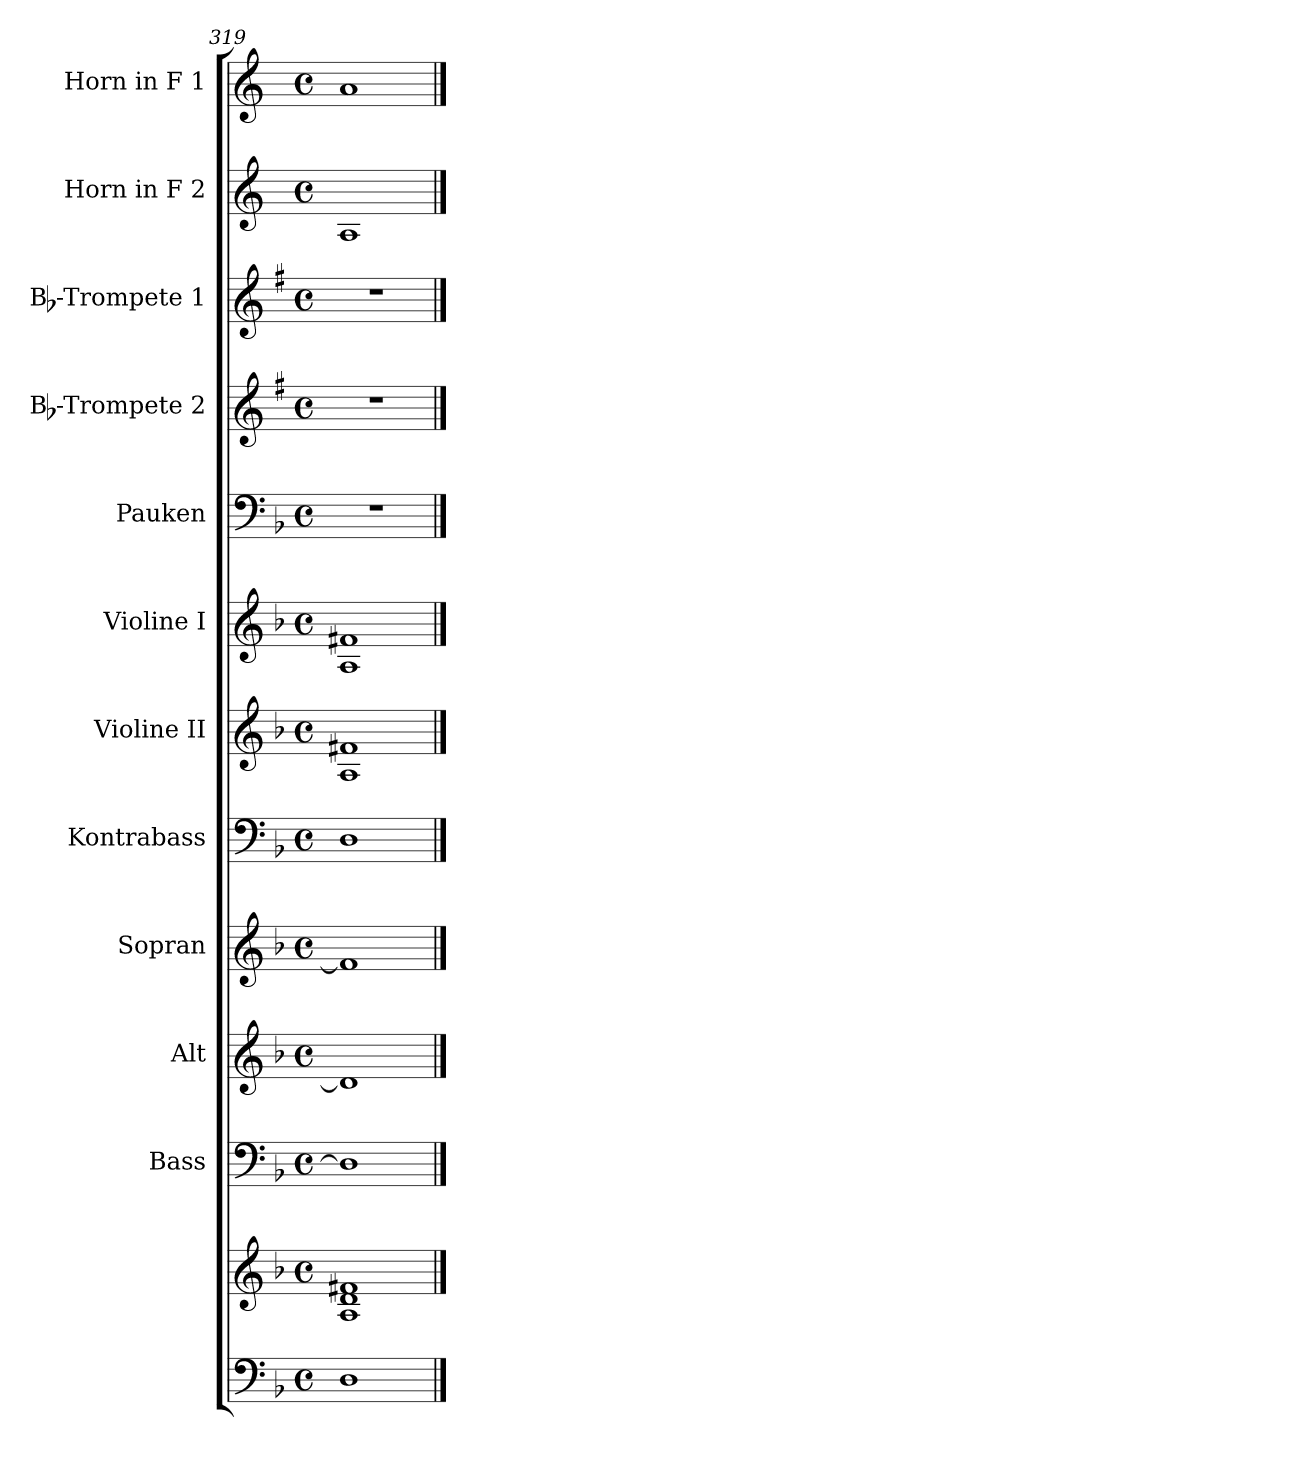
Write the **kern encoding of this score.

**kern	**kern	**kern	**kern	**kern	**kern	**kern	**kern	**kern	**kern	**kern	**kern	**kern
*part12	*part12	*part11	*part10	*part9	*part8	*part7	*part6	*part5	*part4	*part3	*part2	*part1
*staff13	*staff12	*staff11	*staff10	*staff9	*staff8	*staff7	*staff6	*staff5	*staff4	*staff3	*staff2	*staff1
*	*	*I"Bass	*I"Alt	*I"Sopran	*I"Kontrabass	*I"Violine II	*I"Violine I	*I"Pauken	*I"Bb-Trompete 2	*I"Bb-Trompete 1	*I"Horn in F 2	*I"Horn in F 1
*	*	*I'B.	*I'A.	*I'S.	*I'Kb.	*I'Vl. II	*I'Vl. I	*I'Pk.	*I'Bb Trp. 2	*I'Bb Trp. 1	*	*
*clefF4	*clefG2	*clefF4	*clefG2	*clefG2	*clefF4	*clefG2	*clefG2	*clefF4	*clefG2	*clefG2	*clefG2	*clefG2
*	*	*	*	*	*ITrd7c12	*	*	*	*ITrd1c2	*ITrd1c2	*ITrd4c7	*ITrd4c7
*k[b-]	*k[b-]	*k[b-]	*k[b-]	*k[b-]	*k[b-]	*k[b-]	*k[b-]	*k[b-]	*k[b-]	*k[b-]	*k[b-]	*k[b-]
*F:	*F:	*F:	*F:	*F:	*F:	*F:	*F:	*F:	*F:	*F:	*F:	*F:
*M4/4	*M4/4	*M4/4	*M4/4	*M4/4	*M4/4	*M4/4	*M4/4	*M4/4	*M4/4	*M4/4	*M4/4	*M4/4
*met(c)	*met(c)	*met(c)	*met(c)	*met(c)	*met(c)	*met(c)	*met(c)	*met(c)	*met(c)	*met(c)	*met(c)	*met(c)
=319	=319	=319	=319	=319	=319	=319	=319	=319	=319	=319	=319	=319
*	*	*	*	*	*	*	*^	*	*	*	*	*
1D	1A 1d 1f#X	1D]	1d]	1f#]	1DD	1A 1f#X	1f#X	1A	1r	1r	1r	1D	1d
*	*	*	*	*	*	*	*v	*v	*	*	*	*	*
==	==	==	==	==	==	==	==	==	==	==	==	==
*-	*-	*-	*-	*-	*-	*-	*-	*-	*-	*-	*-	*-
